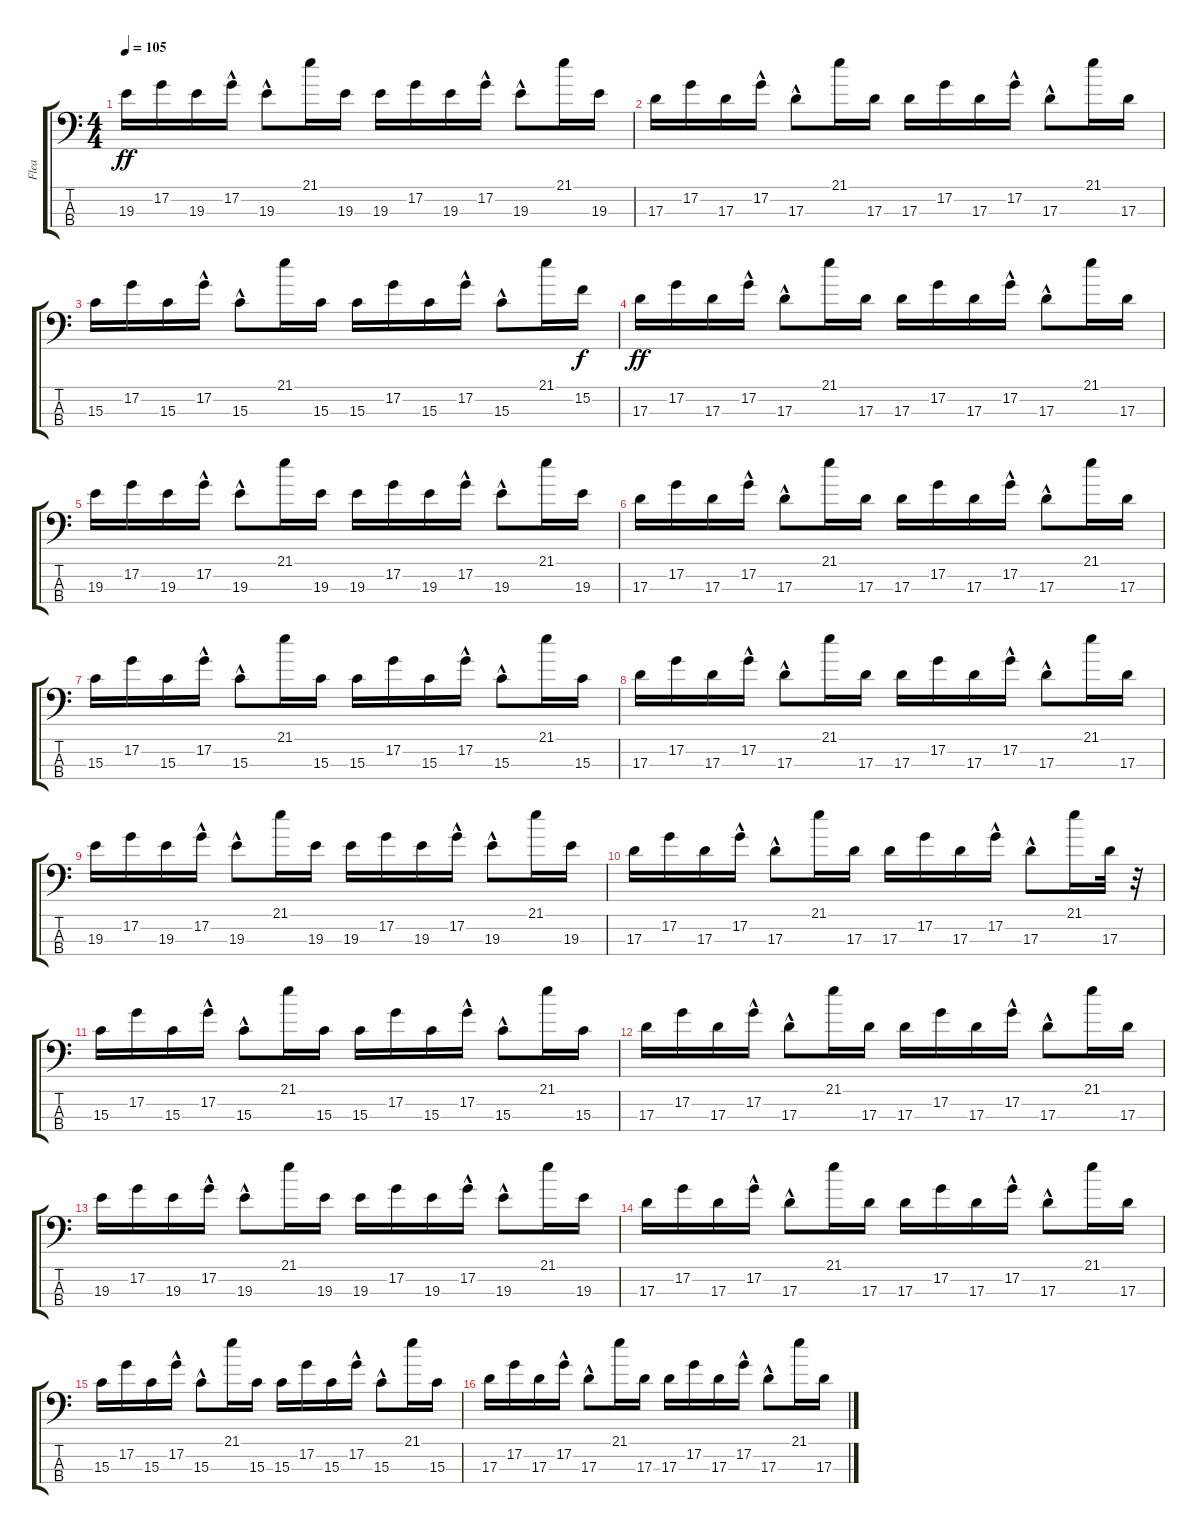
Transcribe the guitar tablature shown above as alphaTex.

\track ("Flea" "Flea") {instrument electricbassfinger}
\staff {score tabs}
\tuning (G2 D2 A1 E1) {hide}
\ts (4 4)
\tempo 105
\clef f4
\ks c
19.3.16{dy ff instrument electricbassfinger} 17.2.16 19.3.16 17.2{hac}.16 19.3{hac}.8 21.1.16 19.3.16 19.3.16 17.2.16 19.3.16 17.2{hac}.16 19.3{hac}.8 21.1.16 19.3.16 |
17.3.16 17.2.16 17.3.16 17.2{hac}.16 17.3{hac}.8 21.1.16 17.3.16 17.3.16 17.2.16 17.3.16 17.2{hac}.16 17.3{hac}.8 21.1.16 17.3.16 |
15.3.16 17.2.16 15.3.16 17.2{hac}.16 15.3{hac}.8 21.1.16 15.3.16 15.3.16 17.2.16 15.3.16 17.2{hac}.16 15.3{hac}.8 21.1.16 15.2.16{dy f} |
17.3.16{dy ff} 17.2.16 17.3.16 17.2{hac}.16 17.3{hac}.8 21.1.16 17.3.16 17.3.16 17.2.16 17.3.16 17.2{hac}.16 17.3{hac}.8 21.1.16 17.3.16 |
19.3.16 17.2.16 19.3.16 17.2{hac}.16 19.3{hac}.8 21.1.16 19.3.16 19.3.16 17.2.16 19.3.16 17.2{hac}.16 19.3{hac}.8 21.1.16 19.3.16 |
17.3.16 17.2.16 17.3.16 17.2{hac}.16 17.3{hac}.8 21.1.16 17.3.16 17.3.16 17.2.16 17.3.16 17.2{hac}.16 17.3{hac}.8 21.1.16 17.3.16 |
15.3.16 17.2.16 15.3.16 17.2{hac}.16 15.3{hac}.8 21.1.16 15.3.16 15.3.16 17.2.16 15.3.16 17.2{hac}.16 15.3{hac}.8 21.1.16 15.3.16 |
17.3.16 17.2.16 17.3.16 17.2{hac}.16 17.3{hac}.8 21.1.16 17.3.16 17.3.16 17.2.16 17.3.16 17.2{hac}.16 17.3{hac}.8 21.1.16 17.3.16 |
19.3.16 17.2.16 19.3.16 17.2{hac}.16 19.3{hac}.8 21.1.16 19.3.16 19.3.16 17.2.16 19.3.16 17.2{hac}.16 19.3{hac}.8 21.1.16 19.3.16 |
17.3.16 17.2.16 17.3.16 17.2{hac}.16 17.3{hac}.8 21.1.16 17.3.16 17.3.16 17.2.16 17.3.16 17.2{hac}.16 17.3{hac}.8 21.1.16 17.3.32 r.32 |
15.3.16 17.2.16 15.3.16 17.2{hac}.16 15.3{hac}.8 21.1.16 15.3.16 15.3.16 17.2.16 15.3.16 17.2{hac}.16 15.3{hac}.8 21.1.16 15.3.16 |
17.3.16 17.2.16 17.3.16 17.2{hac}.16 17.3{hac}.8 21.1.16 17.3.16 17.3.16 17.2.16 17.3.16 17.2{hac}.16 17.3{hac}.8 21.1.16 17.3.16 |
19.3.16 17.2.16 19.3.16 17.2{hac}.16 19.3{hac}.8 21.1.16 19.3.16 19.3.16 17.2.16 19.3.16 17.2{hac}.16 19.3{hac}.8 21.1.16 19.3.16 |
17.3.16 17.2.16 17.3.16 17.2{hac}.16 17.3{hac}.8 21.1.16 17.3.16 17.3.16 17.2.16 17.3.16 17.2{hac}.16 17.3{hac}.8 21.1.16 17.3.16 |
15.3.16 17.2.16 15.3.16 17.2{hac}.16 15.3{hac}.8 21.1.16 15.3.16 15.3.16 17.2.16 15.3.16 17.2{hac}.16 15.3{hac}.8 21.1.16 15.3.16 |
17.3.16 17.2.16 17.3.16 17.2{hac}.16 17.3{hac}.8 21.1.16 17.3.16 17.3.16 17.2.16 17.3.16 17.2{hac}.16 17.3{hac}.8 21.1.16 17.3.16
